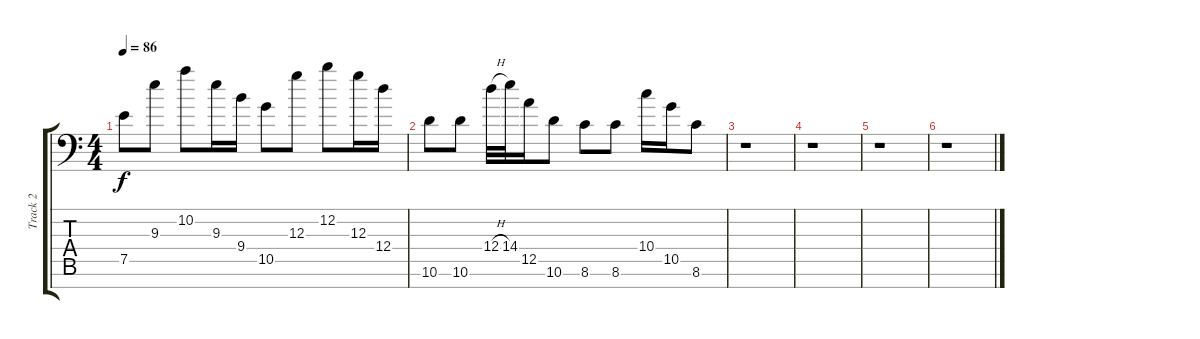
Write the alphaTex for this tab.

\track ("Track 2" "Track 2") {instrument distortionguitar}
\staff {score tabs}
\tuning (E4 B3 G3 D3 A2 E2 A1) {hide}
\ts (4 4)
\tempo 86
\clef f4
\ks c
7.5.8{dy f instrument electricguitarclean} 9.3.8 10.2.8 9.3.16 9.4.16 10.5.8 12.3.8 12.2.8 12.3.16 12.4.16 |
10.6.8 10.6.8 12.4{h}.32 14.4.32 12.5.16 10.6.8 8.6.8 8.6.8 10.4.16 10.5.16 8.6.8 |
r.1 |
r.1 |
r.1 |
r.1
